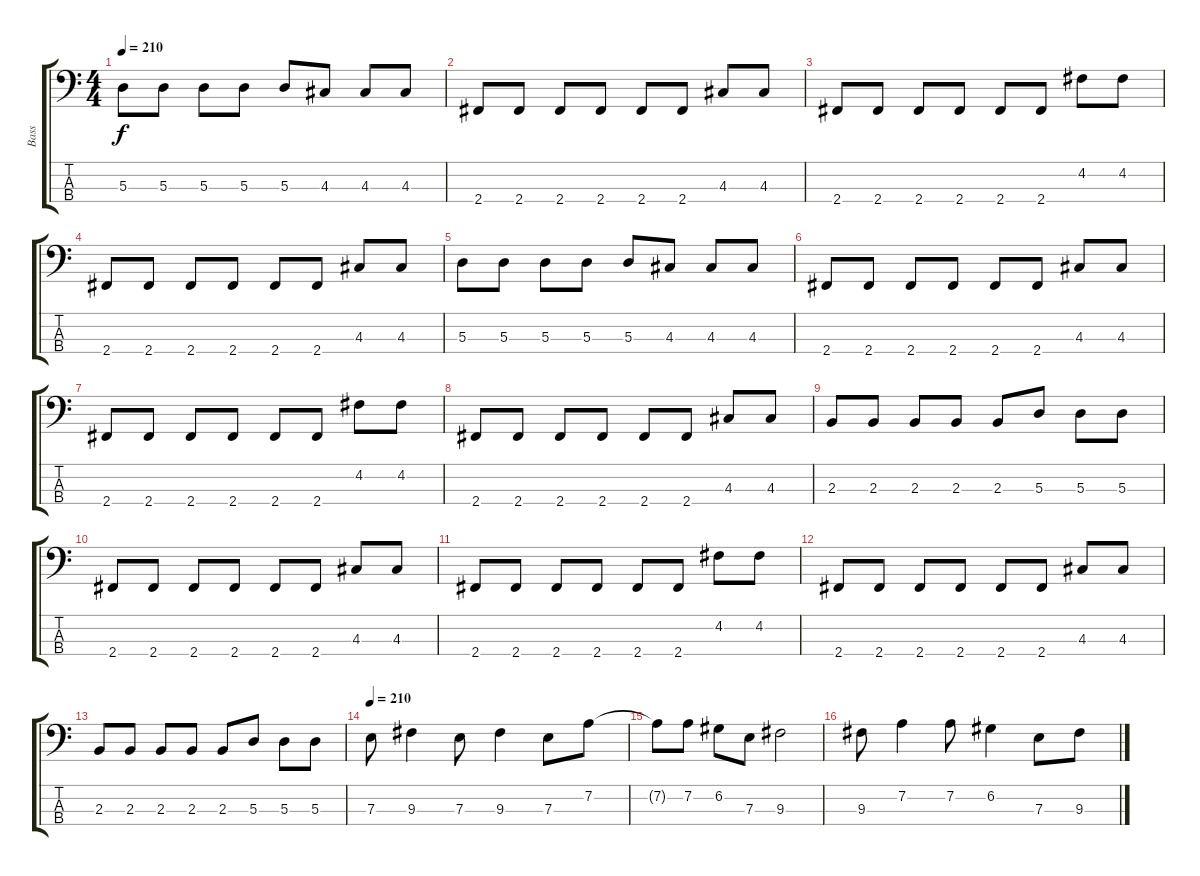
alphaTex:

\track ("Bass" "Bass") {instrument electricbassfinger}
\staff {score tabs}
\tuning (G2 D2 A1 E1) {hide}
\ts (4 4)
\tempo 210
\clef f4
\ks c
5.3.8{dy f} 5.3.8 5.3.8 5.3.8 5.3.8 4.3.8 4.3.8 4.3.8 |
2.4.8 2.4.8 2.4.8 2.4.8 2.4.8 2.4.8 4.3.8 4.3.8 |
2.4.8 2.4.8 2.4.8 2.4.8 2.4.8 2.4.8 4.2.8 4.2.8 |
2.4.8 2.4.8 2.4.8 2.4.8 2.4.8 2.4.8 4.3.8 4.3.8 |
5.3.8 5.3.8 5.3.8 5.3.8 5.3.8 4.3.8 4.3.8 4.3.8 |
2.4.8 2.4.8 2.4.8 2.4.8 2.4.8 2.4.8 4.3.8 4.3.8 |
2.4.8 2.4.8 2.4.8 2.4.8 2.4.8 2.4.8 4.2.8 4.2.8 |
2.4.8 2.4.8 2.4.8 2.4.8 2.4.8 2.4.8 4.3.8 4.3.8 |
2.3.8 2.3.8 2.3.8 2.3.8 2.3.8 5.3.8 5.3.8 5.3.8 |
2.4.8 2.4.8 2.4.8 2.4.8 2.4.8 2.4.8 4.3.8 4.3.8 |
2.4.8 2.4.8 2.4.8 2.4.8 2.4.8 2.4.8 4.2.8 4.2.8 |
2.4.8 2.4.8 2.4.8 2.4.8 2.4.8 2.4.8 4.3.8 4.3.8 |
2.3.8 2.3.8 2.3.8 2.3.8 2.3.8 5.3.8 5.3.8 5.3.8 |
\tempo 210
7.3.8 9.3.4 7.3.8 9.3.4 7.3.8 7.2.8 |
7.2{t}.8 7.2.8 6.2.8 7.3.8 9.3.2 |
9.3.8 7.2.4 7.2.8 6.2.4 7.3.8 9.3.8
